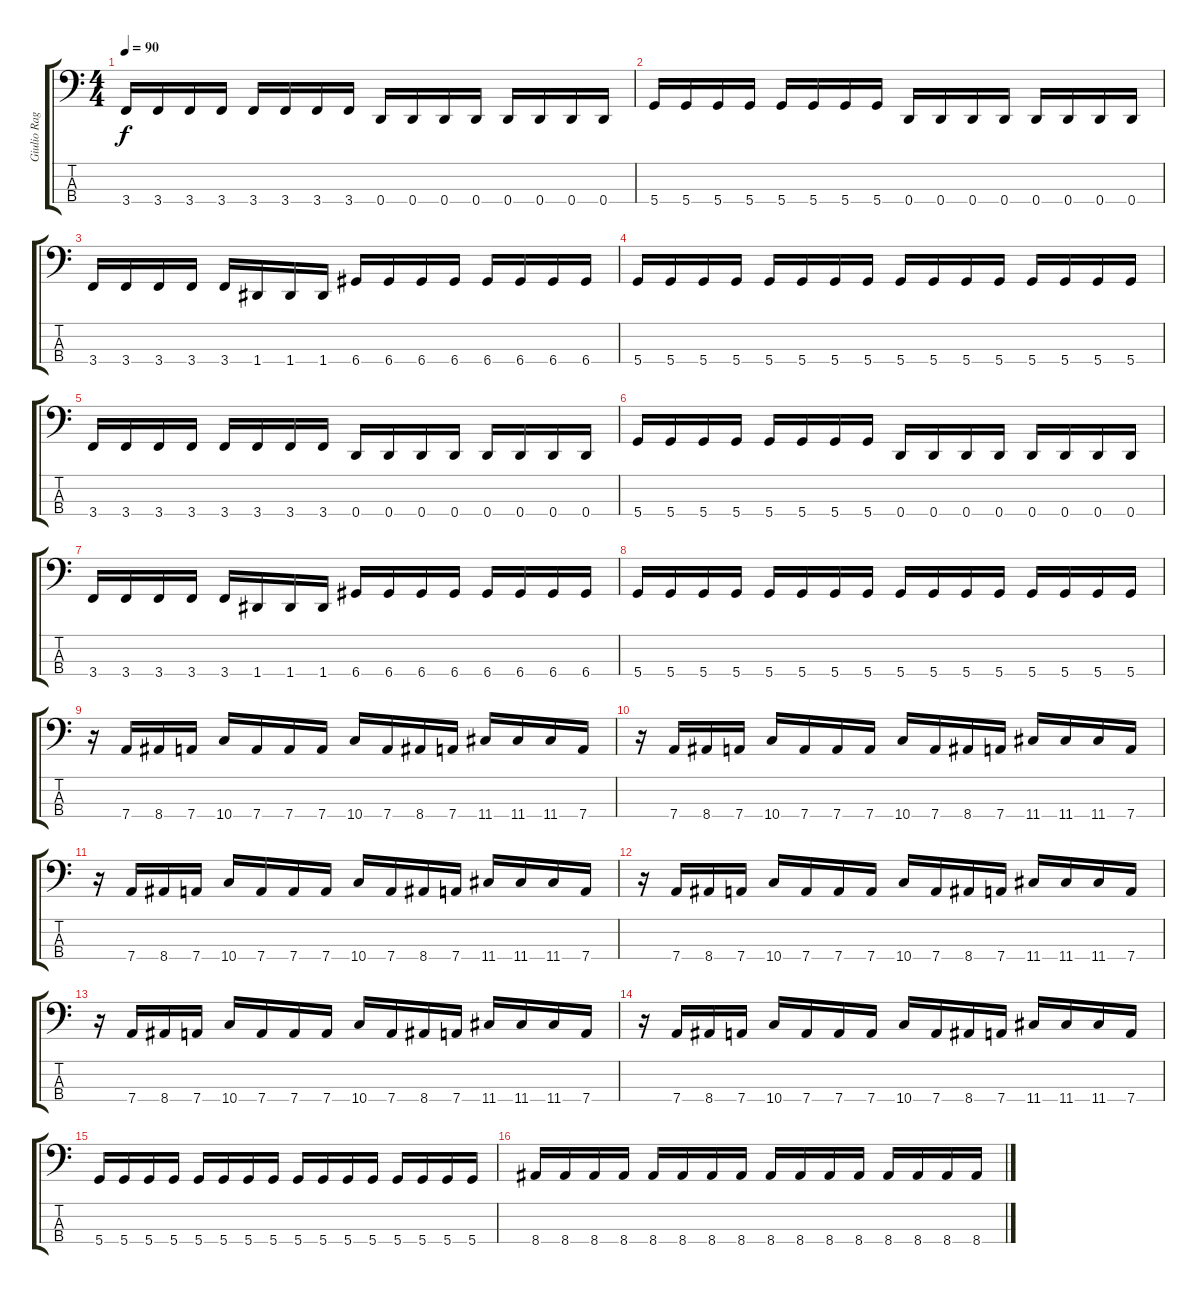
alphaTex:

\track ("Giulio Ragno Favero" "Giulio Rag") {instrument electricbasspick}
\staff {score tabs}
\tuning (G2 D2 A1 D1) {hide}
\ts (4 4)
\tempo 90
\clef f4
\ks c
3.4.16{dy f} 3.4.16 3.4.16 3.4.16 3.4.16 3.4.16 3.4.16 3.4.16 0.4.16 0.4.16 0.4.16 0.4.16 0.4.16 0.4.16 0.4.16 0.4.16 |
5.4.16 5.4.16 5.4.16 5.4.16 5.4.16 5.4.16 5.4.16 5.4.16 0.4.16 0.4.16 0.4.16 0.4.16 0.4.16 0.4.16 0.4.16 0.4.16 |
3.4.16 3.4.16 3.4.16 3.4.16 3.4.16 1.4.16 1.4.16 1.4.16 6.4.16 6.4.16 6.4.16 6.4.16 6.4.16 6.4.16 6.4.16 6.4.16 |
5.4.16 5.4.16 5.4.16 5.4.16 5.4.16 5.4.16 5.4.16 5.4.16 5.4.16 5.4.16 5.4.16 5.4.16 5.4.16 5.4.16 5.4.16 5.4.16 |
3.4.16 3.4.16 3.4.16 3.4.16 3.4.16 3.4.16 3.4.16 3.4.16 0.4.16 0.4.16 0.4.16 0.4.16 0.4.16 0.4.16 0.4.16 0.4.16 |
5.4.16 5.4.16 5.4.16 5.4.16 5.4.16 5.4.16 5.4.16 5.4.16 0.4.16 0.4.16 0.4.16 0.4.16 0.4.16 0.4.16 0.4.16 0.4.16 |
3.4.16 3.4.16 3.4.16 3.4.16 3.4.16 1.4.16 1.4.16 1.4.16 6.4.16 6.4.16 6.4.16 6.4.16 6.4.16 6.4.16 6.4.16 6.4.16 |
5.4.16 5.4.16 5.4.16 5.4.16 5.4.16 5.4.16 5.4.16 5.4.16 5.4.16 5.4.16 5.4.16 5.4.16 5.4.16 5.4.16 5.4.16 5.4.16 |
r.16 7.4.16 8.4.16 7.4.16 10.4.16 7.4.16 7.4.16 7.4.16 10.4.16 7.4.16 8.4.16 7.4.16 11.4.16 11.4.16 11.4.16 7.4.16 |
r.16 7.4.16 8.4.16 7.4.16 10.4.16 7.4.16 7.4.16 7.4.16 10.4.16 7.4.16 8.4.16 7.4.16 11.4.16 11.4.16 11.4.16 7.4.16 |
r.16{volume 10} 7.4.16 8.4.16 7.4.16 10.4.16 7.4.16 7.4.16 7.4.16 10.4.16 7.4.16 8.4.16 7.4.16 11.4.16 11.4.16 11.4.16 7.4.16 |
r.16 7.4.16 8.4.16 7.4.16 10.4.16 7.4.16 7.4.16 7.4.16 10.4.16 7.4.16 8.4.16 7.4.16 11.4.16 11.4.16 11.4.16 7.4.16 |
r.16 7.4.16 8.4.16 7.4.16 10.4.16 7.4.16 7.4.16 7.4.16 10.4.16 7.4.16 8.4.16 7.4.16 11.4.16 11.4.16 11.4.16 7.4.16 |
r.16 7.4.16 8.4.16 7.4.16 10.4.16 7.4.16 7.4.16 7.4.16 10.4.16 7.4.16 8.4.16 7.4.16 11.4.16 11.4.16 11.4.16 7.4.16 |
5.4.16 5.4.16 5.4.16 5.4.16 5.4.16 5.4.16 5.4.16 5.4.16 5.4.16 5.4.16 5.4.16 5.4.16 5.4.16 5.4.16 5.4.16 5.4.16 |
8.4.16 8.4.16 8.4.16 8.4.16 8.4.16 8.4.16 8.4.16 8.4.16 8.4.16 8.4.16 8.4.16 8.4.16 8.4.16 8.4.16 8.4.16 8.4.16
